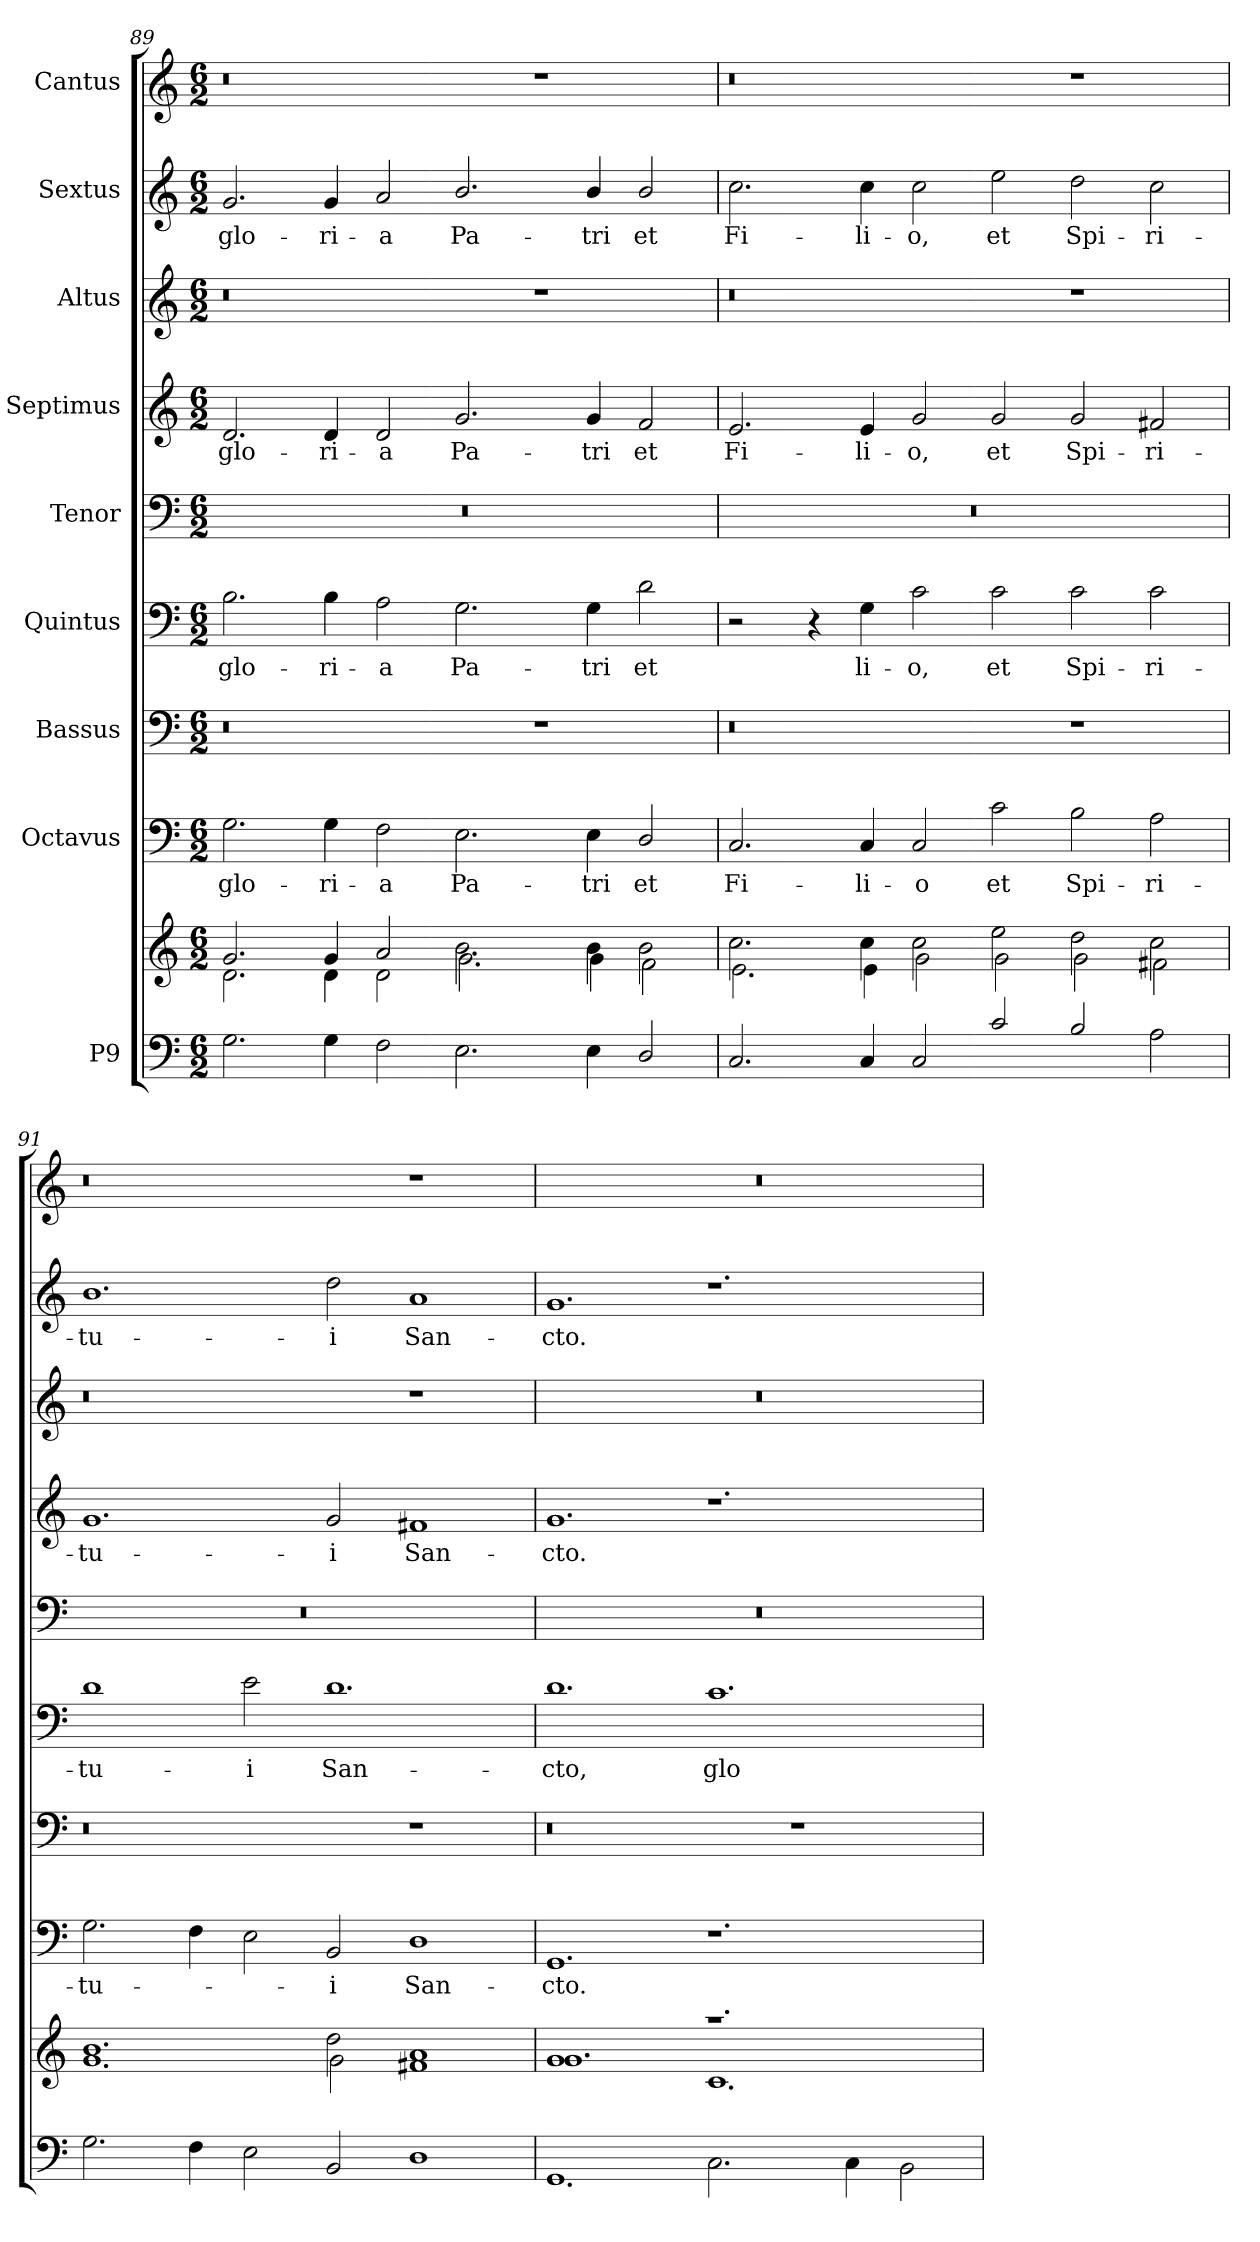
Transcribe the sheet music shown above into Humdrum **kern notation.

**kern	**kern	**kern	**text	**kern	**kern	**text	**kern	**kern	**text	**kern	**kern	**text	**kern
*part9	*part9	*part8	*part8	*part7	*part6	*part6	*part5	*part4	*part4	*part3	*part2	*part2	*part1
*staff10	*staff9	*staff8	*staff8	*staff7	*staff6	*staff6	*staff5	*staff4	*staff4	*staff3	*staff2	*staff2	*staff1
*I"P9	*	*I"Octavus	*	*I"Bassus	*I"Quintus	*	*I"Tenor	*I"Septimus	*	*I"Altus	*I"Sextus	*	*I"Cantus
*clefF4	*clefG2	*clefF4	*	*clefF4	*clefF4	*	*clefF4	*clefG2	*	*clefG2	*clefG2	*	*clefG2
*k[]	*k[]	*k[]	*	*k[]	*k[]	*	*k[]	*k[]	*	*k[]	*k[]	*	*k[]
*M6/2	*M6/2	*M6/2	*	*M6/2	*M6/2	*	*M6/2	*M6/2	*	*M6/2	*M6/2	*	*M6/2
*MM360	*MM360	*MM360	*	*MM360	*MM360	*	*MM360	*MM360	*	*MM360	*MM360	*	*MM360
=89	=89	=89	=89	=89	=89	=89	=89	=89	=89	=89	=89	=89	=89
*^	*^	*	*	*	*	*	*	*	*	*	*	*	*
!	!	!	!	!	!LO:LY:b	!	!	!LO:LY:b	!	!	!LO:LY:b	!	!	!LO:LY:b	!
0.ryy	2.G\	2.g/	2.d\	2.G\	glo-	0r	2.B\	glo-	0.r	2.d/	glo-	0r	2.g/	glo-	0r
!	!	!	!	!	!LO:LY:b	!	!	!LO:LY:b	!	!	!LO:LY:b	!	!	!LO:LY:b	!
.	4G\	4g/	4d\	4G\	-ri-	.	4B\	-ri-	.	4d/	-ri-	.	4g/	-ri-	.
!	!	!	!	!	!LO:LY:b	!	!	!LO:LY:b	!	!	!LO:LY:b	!	!	!LO:LY:b	!
.	2F\	2a/	2d\	2F\	-a	.	2A\	-a	.	2d/	-a	.	2a/	-a	.
!	!	!	!	!	!LO:LY:b	!	!	!LO:LY:b	!	!	!LO:LY:b	!	!	!LO:LY:b	!
.	2.E\	2.b\	2.g\	2.E\	Pa-	.	2.G\	Pa-	.	2.g/	Pa-	.	2.b/	Pa-	.
.	.	.	.	.	.	1r	.	.	.	.	.	1r	.	.	1r
!	!	!	!	!	!LO:LY:b	!	!	!LO:LY:b	!	!	!LO:LY:b	!	!	!LO:LY:b	!
.	4E\	4b\	4g\	4E\	-tri	.	4G\	-tri	.	4g/	-tri	.	4b/	-tri	.
!	!	!	!	!	!LO:LY:b	!	!	!LO:LY:b	!	!	!LO:LY:b	!	!	!LO:LY:b	!
.	2D/	2b\	2f\	2D/	et	.	2d\	et	.	2f/	et	.	2b/	et	.
=90	=90	=90	=90	=90	=90	=90	=90	=90	=90	=90	=90	=90	=90	=90	=90
!	!	!	!	!	!LO:LY:b	!	!	!	!	!	!LO:LY:b	!	!	!LO:LY:b	!
0.ryy	2.C/	2.cc\	2.e\	2.C/	Fi-	0r	2r	.	0.r	2.e/	Fi-	0r	2.cc\	Fi-	0r
.	.	.	.	.	.	.	4r	.	.	.	.	.	.	.	.
!	!	!	!	!	!LO:LY:b	!	!	!LO:LY:b	!	!	!LO:LY:b	!	!	!LO:LY:b	!
.	4C/	4cc\	4e\	4C/	-li-	.	4G\	-li-	.	4e/	-li-	.	4cc\	-li-	.
!	!	!	!	!	!LO:LY:b	!	!	!LO:LY:b	!	!	!LO:LY:b	!	!	!LO:LY:b	!
.	2C/	2cc\	2g\	2C/	-o	.	2c\	-o,	.	2g/	-o,	.	2cc\	-o,	.
!	!	!	!	!	!LO:LY:b	!	!	!LO:LY:b	!	!	!LO:LY:b	!	!	!LO:LY:b	!
.	2c/	2ee\	2g\	2c\	et	.	2c\	et	.	2g/	et	.	2ee\	et	.
!	!	!	!	!	!LO:LY:b	!	!	!LO:LY:b	!	!	!LO:LY:b	!	!	!LO:LY:b	!
.	2B/	2dd\	2g\	2B\	Spi-	1r	2c\	Spi-	.	2g/	Spi-	1r	2dd\	Spi-	1r
!	!	!	!	!	!LO:LY:b	!	!	!LO:LY:b	!	!	!LO:LY:b	!	!	!LO:LY:b	!
.	2A\	2cc\	2f#X\	2A\	-ri-	.	2c\	-ri-	.	2f#X/	-ri-	.	2cc\	-ri-	.
=91	=91	=91	=91	=91	=91	=91	=91	=91	=91	=91	=91	=91	=91	=91	=91
!	!	!	!	!	!LO:LY:b	!	!	!LO:LY:b	!	!	!LO:LY:b	!	!	!LO:LY:b	!
0.ryy	2.G\	1.b	1.g	2.G\	-tu-	0r	1d	-tu-	0.r	1.g	-tu-	0r	1.b	-tu-	0r
.	4F\	.	.	4F\	.	.	.	.	.	.	.	.	.	.	.
!	!	!	!	!	!	!	!	!LO:LY:b	!	!	!	!	!	!	!
.	2E\	.	.	2E\	.	.	2e\	-i	.	.	.	.	.	.	.
!	!	!	!	!	!LO:LY:b	!	!	!LO:LY:b	!	!	!LO:LY:b	!	!	!LO:LY:b	!
.	2BB/	2dd\	2g\	2BB/	-i	.	1.d	San-	.	2g/	-i	.	2dd\	-i	.
!	!	!	!	!	!LO:LY:b	!	!	!	!	!	!LO:LY:b	!	!	!LO:LY:b	!
.	1D	1a	1f#X	1D	San-	1r	.	.	.	1f#X	San-	1r	1a	San-	1r
!!LO:PB:g=z
=92	=92	=92	=92	=92	=92	=92	=92	=92	=92	=92	=92	=92	=92	=92	=92
!	!	!	!	!	!LO:LY:b	!	!	!LO:LY:b	!	!	!LO:LY:b	!	!	!LO:LY:b	!
0.ryy	1.GG	1.g	1.g	1.GG	-cto.	0r	1.d	-cto,	0.r	1.g	-cto.	0.r	1.g	-cto.	0.r
!	!	!	!	!	!	!	!	!LO:LY:b	!	!	!	!	!	!	!
.	2.C\	1.raa	1.c	1.r	.	.	1.c	glo-	.	1.r	.	.	1.r	.	.
.	.	.	.	.	.	1r	.	.	.	.	.	.	.	.	.
.	4C\	.	.	.	.	.	.	.	.	.	.	.	.	.	.
.	2BB\	.	.	.	.	.	.	.	.	.	.	.	.	.	.
*v	*v	*	*	*	*	*	*	*	*	*	*	*	*	*	*
*	*v	*v	*	*	*	*	*	*	*	*	*	*	*	*
=	=	=	=	=	=	=	=	=	=	=	=	=	=
*-	*-	*-	*-	*-	*-	*-	*-	*-	*-	*-	*-	*-	*-
